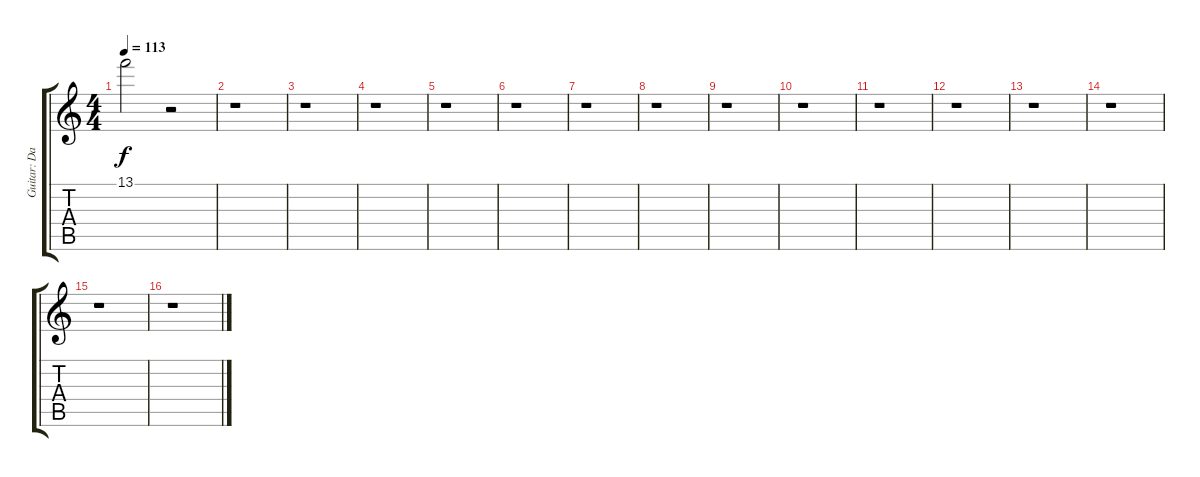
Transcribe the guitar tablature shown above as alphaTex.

\track ("Guitar: Davey Johnstone" "Guitar: Da") {instrument distortionguitar}
\staff {score tabs}
\tuning (E4 B3 G3 D3 A2 E2) {hide}
\ts (4 4)
\tempo 113
\clef g2
\ks c
13.1{t}.2{dy f} r.2 |
r.1 |
r.1 |
r.1 |
r.1 |
r.1 |
r.1 |
r.1 |
r.1 |
r.1 |
r.1 |
r.1 |
r.1 |
r.1 |
r.1 |
r.1
